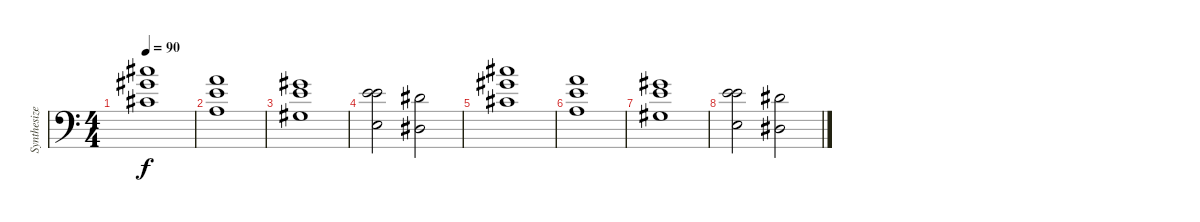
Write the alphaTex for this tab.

\track ("Synthesizer (Staff 2)" "Synthesize") {instrument lead7fifths}
\staff {score}
\tuning (E4 B3 G3 D3 A2 E2 B1) {hide}
\ts (4 4)
\tempo 90
\clef f4
\ks c
(4.1 2.2 18.3).1{dy f} |
(5.1 5.2 2.3).1 |
(4.1 5.2 1.3).1 |
(0.1 5.2 2.4).2 (4.2 1.4).2 |
(4.1 2.2 18.3).1 |
(5.1 5.2 2.3).1 |
(4.1 5.2 1.3).1 |
(0.1 5.2 2.4).2 (4.2 1.4).2
